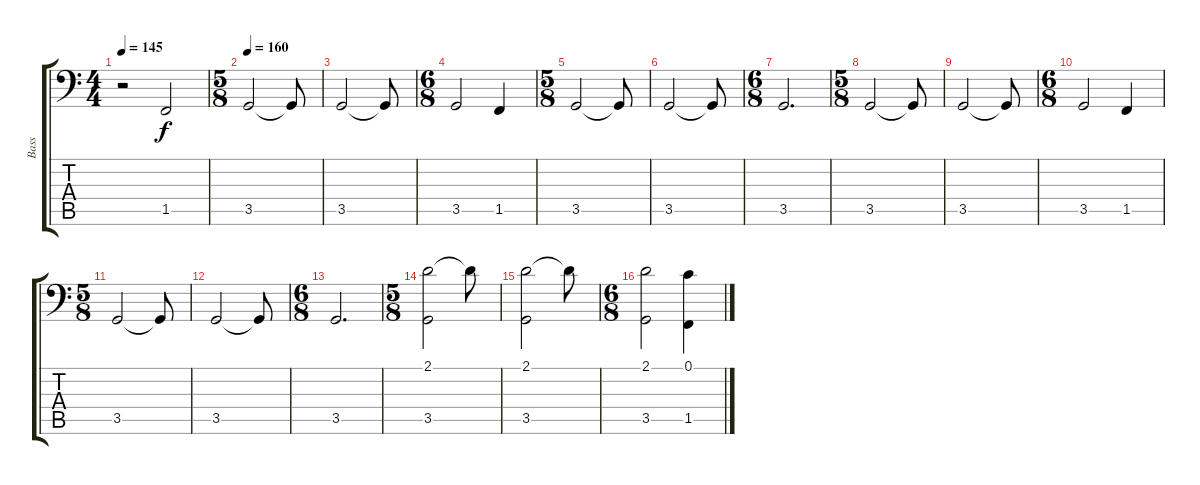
\track ("Bass" "Bass") {instrument electricbassfinger}
\staff {score tabs}
\tuning (C3 G2 D2 A1 E1 B0) {hide}
\ts (4 4)
\tempo 145
\clef f4
\ks c
r.2{dy f} 1.5.2 |
\ts (5 8)
\tempo 160
3.5.2 3.5{t}.8 |
3.5.2 3.5{t}.8 |
\ts (6 8)
3.5.2 1.5.4 |
\ts (5 8)
3.5.2 3.5{t}.8 |
3.5.2 3.5{t}.8 |
\ts (6 8)
3.5.2{d} |
\ts (5 8)
3.5.2 3.5{t}.8 |
3.5.2 3.5{t}.8 |
\ts (6 8)
3.5.2 1.5.4 |
\ts (5 8)
3.5.2 3.5{t}.8 |
3.5.2 3.5{t}.8 |
\ts (6 8)
3.5.2{d} |
\ts (5 8)
(2.1 3.5).2 2.1{t}.8 |
(2.1 3.5).2 2.1{t}.8 |
\ts (6 8)
(2.1 3.5).2 (0.1 1.5).4
